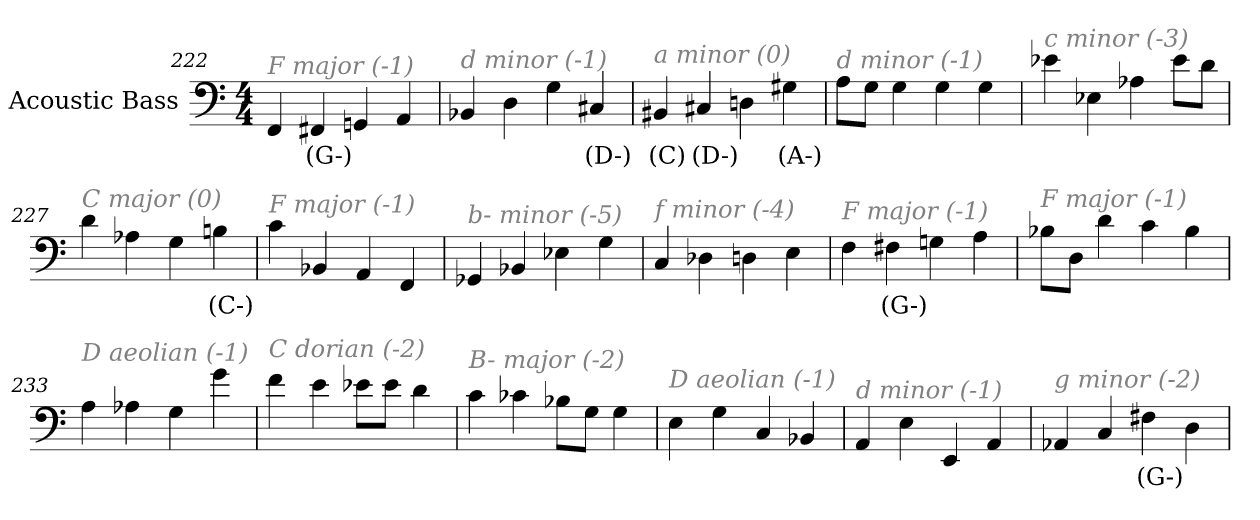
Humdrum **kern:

**kern	**text
*part1	*part1
*staff1	*staff1
*I"Acoustic Bass	*
*clefF4	*
*ITrd7c12	*
*k[]	*
*C:	*
*M4/4	*
=222	=222
!LO:TX:i:color=#808080:t=F major (-1)	!
4FFF	.
4FFF#Xi	(G-)
4GGGn	.
4AAA	.
=223	=223
!LO:TX:i:color=#808080:t=d minor (-1)	!
4BBB-X	.
4DD	.
4GG	.
4CC#Xi	(D-)
=224	=224
!LO:TX:i:color=#808080:t=a minor (0)	!
4BBB#Xj	(C)
4CC#Xi	(D-)
4DDn	.
4GG#Xi	(A-)
=225	=225
!LO:TX:i:color=#808080:t=d minor (-1)	!
8AAL	.
8GGJ	.
4GG	.
4GG	.
4GG	.
=226	=226
!LO:TX:i:color=#808080:t=c minor (-3)	!
4E-X	.
4EE-X	.
4AA-X	.
8E-L	.
8DJ	.
=227	=227
!LO:TX:i:color=#808080:t=C major (0)	!
4D	.
4AA-X	.
4GG	.
4BBni	(C-)
=228	=228
!LO:TX:i:color=#808080:t=F major (-1)	!
4C	.
4BBB-X	.
4AAA	.
4FFF	.
=229	=229
!LO:TX:i:color=#808080:t=b- minor (-5)	!
4GGG-X	.
4BBB-X	.
4EE-X	.
4GG	.
=230	=230
!LO:TX:i:color=#808080:t=f minor (-4)	!
4CC	.
4DD-X	.
4DDn	.
4EE	.
=231	=231
!LO:TX:i:color=#808080:t=F major (-1)	!
4FF	.
4FF#Xi	(G-)
4GGn	.
4AA	.
=232	=232
!LO:TX:i:color=#808080:t=F major (-1)	!
8BB-XL	.
8DDJ	.
4D	.
4C	.
4BB-	.
=233	=233
!LO:TX:i:color=#808080:t=D aeolian (-1)	!
4AA	.
4AA-X	.
4GG	.
4G	.
=234	=234
!LO:TX:i:color=#808080:t=C dorian (-2)	!
4F	.
4E	.
8E-XL	.
8E-J	.
4D	.
=235	=235
!LO:TX:i:color=#808080:t=B- major (-2)	!
4C	.
4C-X	.
8BB-XL	.
8GGJ	.
4GG	.
=236	=236
!LO:TX:i:color=#808080:t=D aeolian (-1)	!
4EE	.
4GG	.
4CC	.
4BBB-X	.
=237	=237
!LO:TX:i:color=#808080:t=d minor (-1)	!
4AAA	.
4EE	.
4EEE	.
4AAA	.
=238	=238
!LO:TX:i:color=#808080:t=g minor (-2)	!
4AAA-X	.
4CC	.
4FF#Xi	(G-)
4DD	.
=	=
*-	*-
